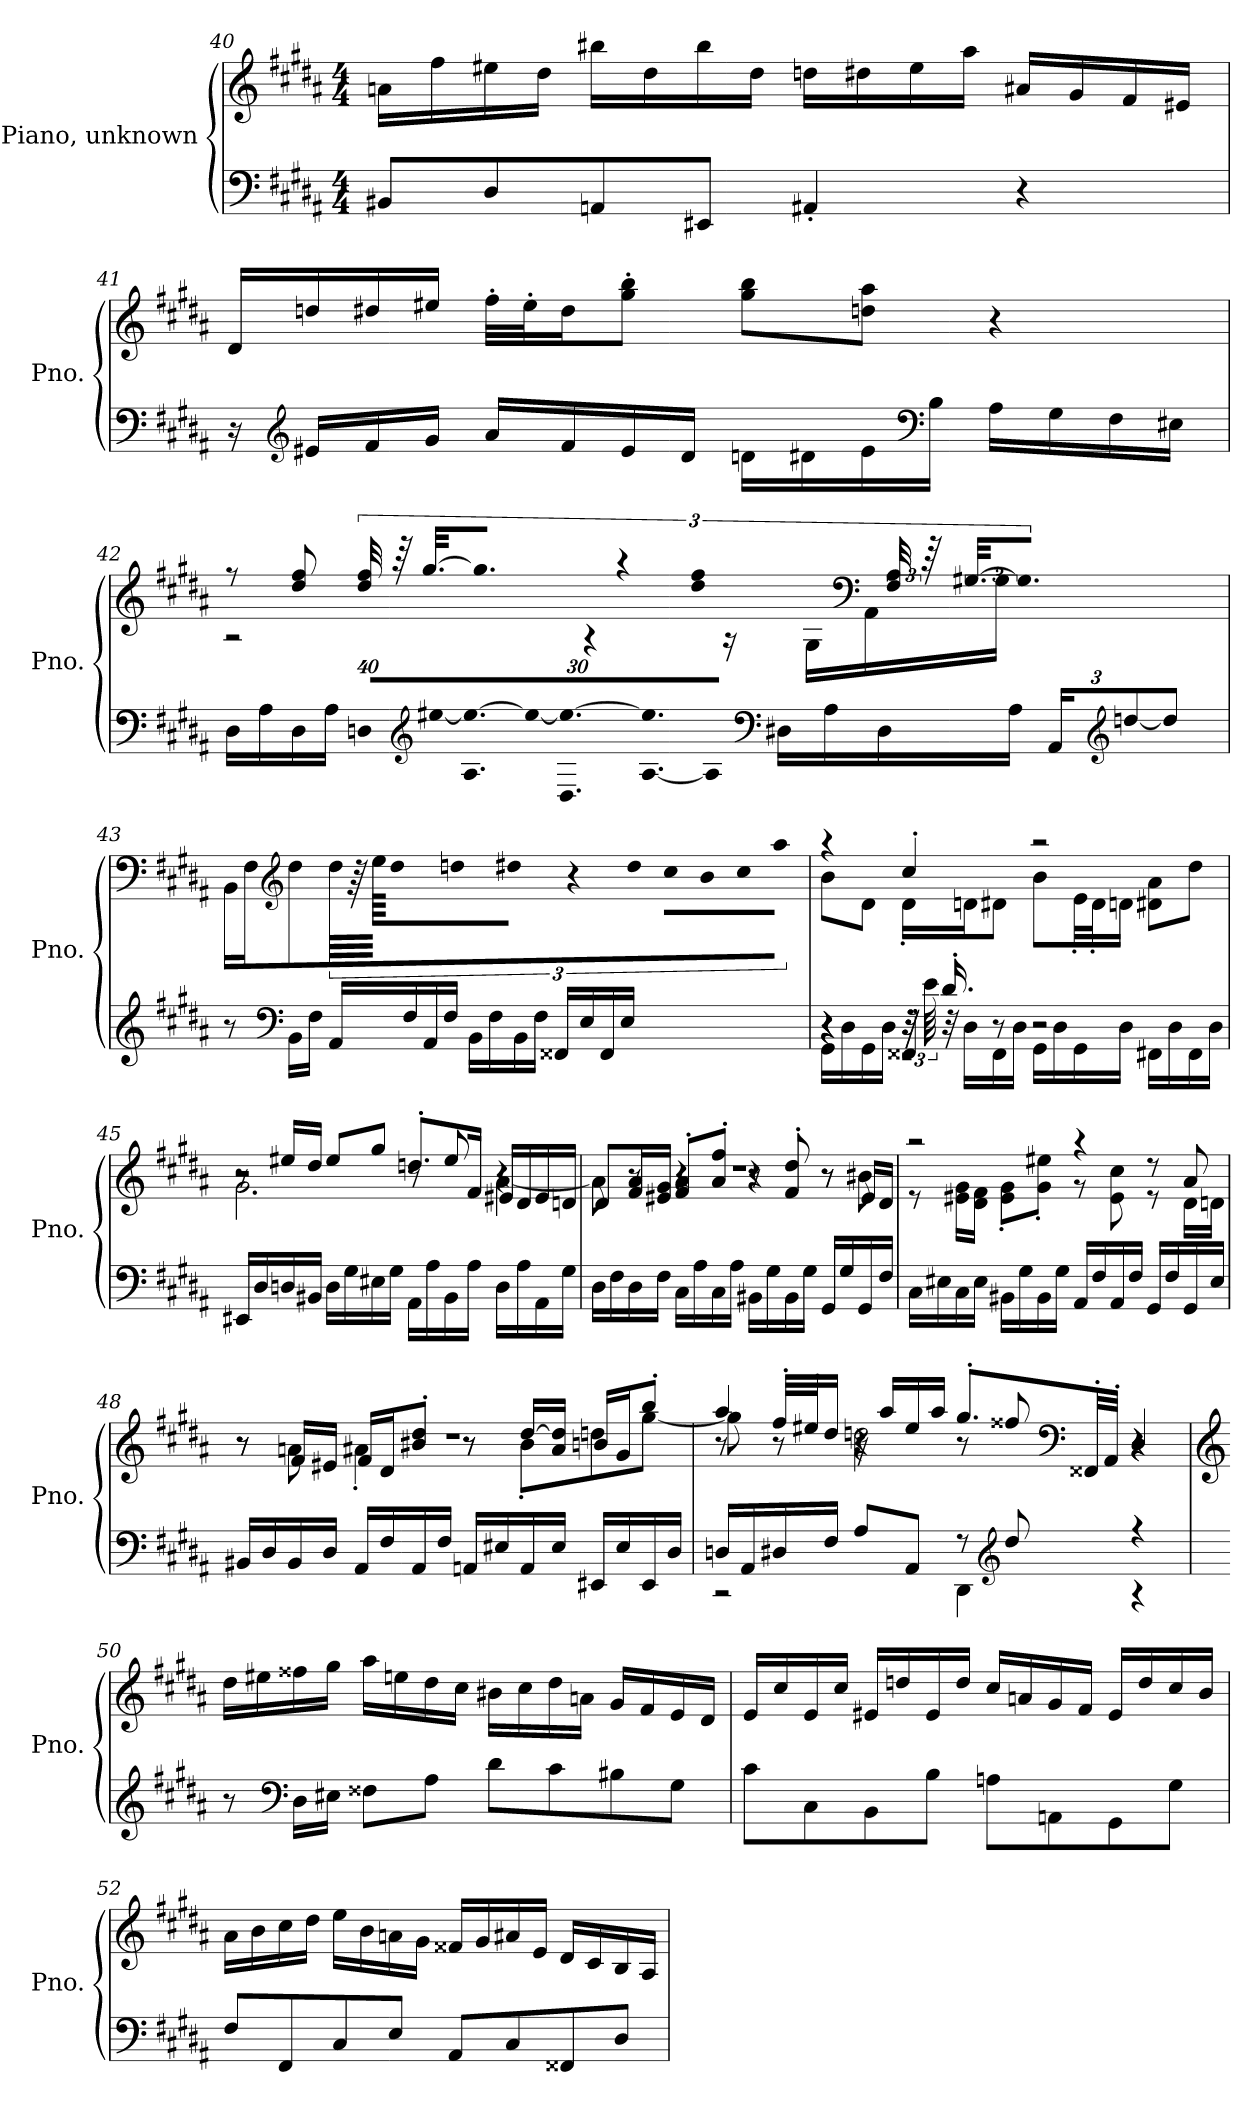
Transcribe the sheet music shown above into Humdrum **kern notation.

**kern	**kern
*part1	*part1
*staff2	*staff1
*I"Piano, unknown	*
*I'Pno.	*
!!LO:LB:g=z
*clefF4	*clefG2
*k[f#c#g#d#a#]	*k[f#c#g#d#a#]
*M4/4	*M4/4
=40	=40
8BB#X/L	16an\LL
.	16ff#\
8D#/	16ee#X\
.	16dd#\JJ
8AAn/	16bb#X\LL
.	16dd#\
8EE#X/J	16bb#\
.	16dd#\JJ
4AA#X'/	16ddn\LL
.	16dd#X\
.	16ee#\
.	16aa#\JJ
4r	16a#X/LL
.	16g#/
.	16f#/
.	16e#X/JJ
!!LO:LB:g=z
=41	=41
16r	16d#/LL
*clefG2	*
16e#X/LL	16ddn/
16f#/	16dd#X/
16g#/JJ	16ee#X/JJ
16a#/LL	32ff#'\LLL
.	32ee#'\J
16f#/	16dd#\J
16e#/	8gg#\' 8bb\'J
16d#/JJ	.
16dn\LL	8gg#\ 8bb\L
16d#X\	.
16e#\	8ddn\ 8aa#\J
*clefF4	*
16B\JJ	.
16A#\LL	4r
16G#\	.
16F#\	.
16E#X\JJ	.
!!LO:LB:g=z
=42	=42
*	*^
16D#\LL	8r	2r
16A#\	.	.
16D#\	8dd#/ 8ff#/	.
16A#\JJ	.	.
*Xbrackettup	*	*
!LO:N:vis=32	!	!
640%23Dn/LLL	48dd#/ 48ff#/	.
.	96r	.
.	[48.gg#/KKL	.
*clefG2	*	*
!LO:N:vis=64	!	!
[960%17ee#X/K	.	.
!LO:N:vis=32.	!	!
1920%103A#/ 1920%103ee#/_	.	.
.	8.gg#/J]	.
!LO:N:vis=64	!	!
960%17ee#/K_	.	.
!LO:N:vis=32.	!	!
1920%103D/ 1920%103ee#/_	.	.
!LO:N:vis=32.	!	!
[1920%103A#/ 1920%103ee#/]	.	.
!LO:N:vis=64	!	!
960%17A#/JJJk]	.	.
*clefF4	*	*
16D#X\LL	8r	4r
16A#\	.	.
16D#\	8dd#/ 8ff#/	.
16A#\JJ	.	.
24AA#/KL	48dd#/ 48ff#/	16r
.	96r	.
.	[48.ee#X/KKL	.
*clefG2	*	*
[12ddn/	.	.
.	8.ee#/J]	16G#\LL
*	*clefF4	*
8dd/J]	.	16AA#\
.	.	16G#\JJ
*	*v	*v
!!LO:LB:g=z
=43	=43
8r	16BB\LL
.	16F#\J
*clefF4	*clefG2
16BB\LL	8dd#\
16F#\JJ	.
16AA#/LL	96dd#\Jkkk
.	96r
.	96ee\KLLL
.	32dd#\J
16F#/	16ddn\J
16AA#/	8dd#X\J
16F#/JJ	.
16BB\LL	8r
16F#\	.
16BB\	8dd#\
16F#\JJ	.
16FF##X/LL	16cc#\LL
16E/	16b\
16FF##/	16cc#\
16E/JJ	16aa#\JJ
!!LO:LB:g=z
=44	=44
*^	*^
*	*^	*	*
4r	16GG#\LL	4r	4r	8b\L
.	16D#\	.	.	.
.	16GG#\	.	.	8d#\J
.	16D#\JJ	.	.	.
*	*brackettup	*	*	*
32r	48r	4FF##X'/	4cc#'/	16d#'\LL
.	96e\	.	.	.
16.d#'/	32r	.	.	.
.	16D#\LL	.	.	16dn\J
8r	16FF##\	.	.	8d#X\J
.	16D#\JJ	.	.	.
2r	16GG#\LL	2r	2r	8b\L
.	16D#\	.	.	.
.	16GG#\	.	.	32e'\LL
.	.	.	.	32d#'\J
.	16D#\JJ	.	.	16dn\JJ
.	16FF#X\LL	.	.	8d#X\ 8a#\L
.	16D#\	.	.	.
.	16FF#\	.	.	8dd#\J
.	16D#\JJ	.	.	.
*v	*v	*v	*	*
=45	=45	=45
*	*	*^
16EE#X/LL	2r	2.g#\	8r
16D#/	.	.	.
16Dn/	.	.	16ee#X/LL
16BB#X/JJ	.	.	16dd#/JJ
16D\LL	.	.	8ee#/L
16G#\	.	.	.
16E#X\	.	.	8gg#/J
16G#\JJ	.	.	.
16AA#\LL	8r	.	8.ddn'/L
16A#\	.	.	.
16BB#\	8ee#/	.	.
16A#\JJ	.	.	16f#/Jk
16D\LL	4r	[4a#\	16e#X/LL
16A#\	.	.	16d#/
16AA#\	.	.	16e#/
16G#\JJ	.	.	16dn/JJ
!!LO:PB:g=z	!!	!!
=46	=46	=46	=46
16D#\LL	1r	8a#\]	8d#/L
16F#\	.	.	.
16D#\	.	8r	16f#/ 16a#/L
16F#\JJ	.	.	16e#X/ 16g#/JJ
16C#\LL	.	4r	8f#/' 8a#/'L
16A#\	.	.	.
16C#\	.	.	8a#/' 8ff#/'J
16A#\JJ	.	.	.
16BB#X\LL	.	4r	8r
16G#\	.	.	.
16BB#\	.	.	8f#/' 8dd#/'
16G#\JJ	.	.	.
16GG#/LL	.	8r	8r
16G#/	.	.	.
16GG#/	.	8b#X\	16e#/LL
16F#/JJ	.	.	16d#/JJ
*	*	*v	*v
=47	=47	=47
16C#\LL	2r	8r
16E#X\	.	.
16C#\	.	16e#X\ 16g#\LL
16E#\JJ	.	16d#\ 16f#\JJ
16BB#X\LL	.	8e#\' 8g#\'L
16G#\	.	.
16BB#\	.	8g#\' 8ee#X\'J
16G#\JJ	.	.
16AA#/LL	4r	8r
16F#/	.	.
16AA#/	.	8e#\ 8cc#\
16F#/JJ	.	.
16GG#/LL	8r	8r
16F#/	.	.
16GG#/	8a#/	16d#\LL
16E#/JJ	.	16dn\JJ
!!LO:LB:g=z
=48	=48	=48
*	*	*^
16BB#X/LL	1r	8r	8r
16D#/	.	.	.
16BB#/	.	8an\	16f#/LL
16D#/JJ	.	.	16e#X/JJ
16AA#/LL	.	4a#X'\	16f#/LL
16F#/	.	.	16d#/J
16AA#/	.	.	8b#X/' 8dd#/'J
16F#/JJ	.	.	.
16AAn/LL	.	8r	8r
16E#X/	.	.	.
16AA/	.	8b#'\L	[16dd#/LL
16E#/JJ	.	.	16a#/ 16dd#/]JJ
16EE#X/LL	.	8ddn\	16bn/LL
16E#/	.	.	16g#/J
16EE#/	.	[8gg#\J	8bb'/J
16D#/JJ	.	.	.
!!LO:LB:g=z	!!	!!
=49	=49	=49	=49
*^	*	*	*
16Dn/LL	2r	4aa#/	8gg#\]	8r
16AA#/	.	.	.	.
16D#X/	.	.	8r	32ff#'/LLL
.	.	.	.	32ee#X'/J
16F#/JJ	.	.	.	16dd#/JJ
8A#/L	.	4r	2ddn\	16r
.	.	.	.	16aa#/LL
8AA#/J	.	.	.	16ee#/
.	.	.	.	16aa#/JJ
8r	4DD#\	8r	.	8.gg#'/L
*clefG2	*	*	*	*
8dd#/	.	8ff##X/	.	.
*	*	*clefF4	*	*
.	.	.	.	32FF##X'/LL
.	.	.	.	32AA#'/JJJ
4r	4r	4r	4r	4D#/
*v	*v	*	*	*
*	*v	*v	*v
!!LO:LB:g=z
=50	=50
*	*clefG2
8r	16dd#\LL
.	16ee#X\
*clefF4	*
16D#\LL	16ff##X\
16E#X\JJ	16gg#\JJ
8F##X\L	16aa#\LL
.	16een\
8A#\J	16dd#\
.	16cc#\JJ
8d#\L	16b#X\LL
.	16cc#\
8c#\	16dd#\
.	16an\JJ
8B#X\	16g#/LL
.	16f#/
8G#\J	16e/
.	16d#/JJ
=51	=51
8c#\L	16e/LL
.	16cc#/
8C#\	16e/
.	16cc#/JJ
8BB\	16e#X/LL
.	16ddn/
8B\J	16e#/
.	16dd/JJ
8An\L	16cc#/LL
.	16an/
8AAn\	16g#/
.	16f#/JJ
8GG#\	16e#/LL
.	16dd/
8G#\J	16cc#/
.	16b/JJ
!!LO:LB:g=z
=52	=52
8F#/L	16a#\LL
.	16b\
8FF#/	16cc#\
.	16dd#\JJ
8C#/	16ee\LL
.	16b\
8E/J	16an\
.	16g#\JJ
8AA#/L	16f##X/LL
.	16g#/
8C#/	16a#X/
.	16e/JJ
8FF##X/	16d#/LL
.	16c#/
8D#/J	16B/
.	16A#/JJ
=	=
*-	*-
